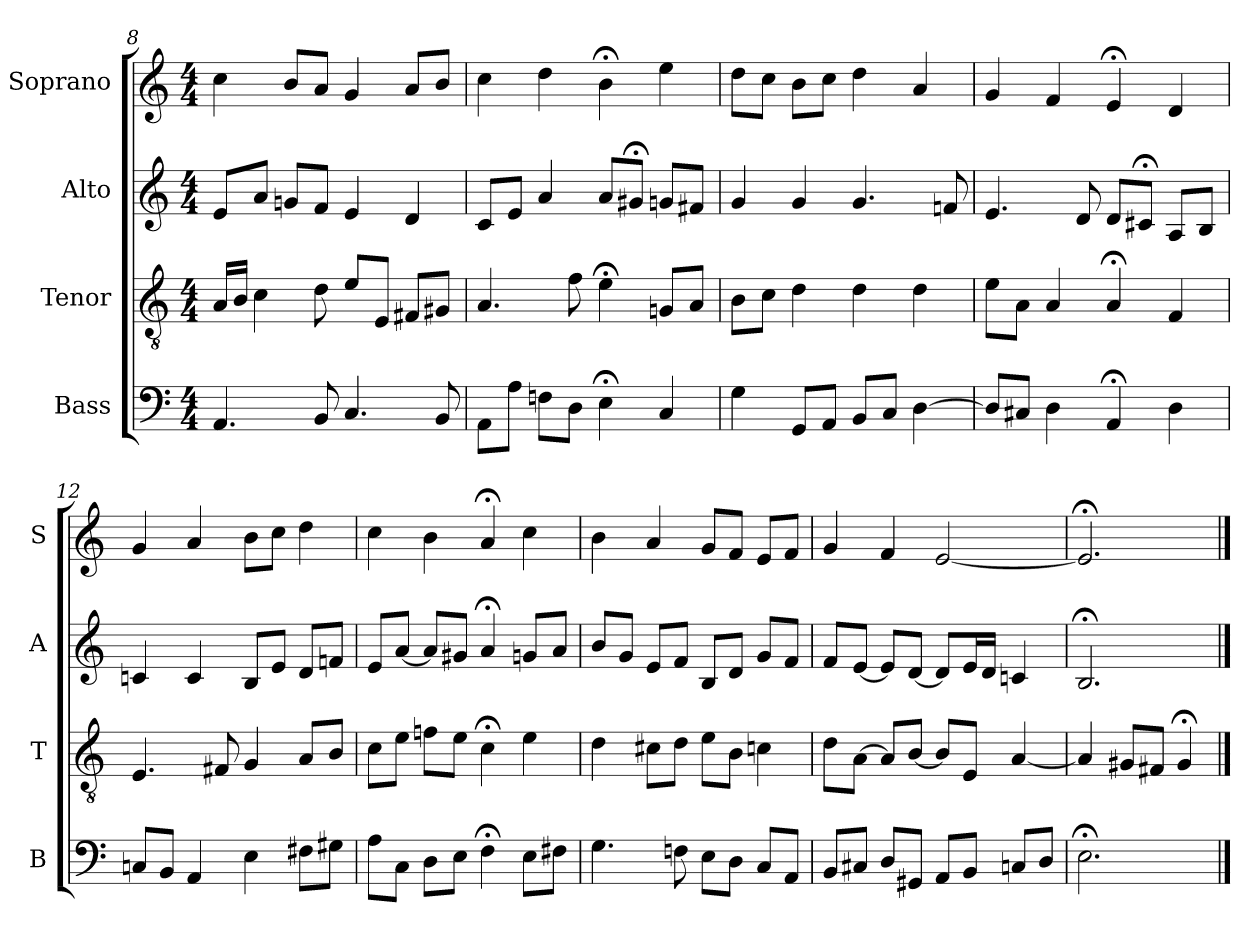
**kern	**kern	**kern	**kern
*part4	*part3	*part2	*part1
*staff4	*staff3	*staff2	*staff1
*I"Bass	*I"Tenor	*I"Alto	*I"Soprano
*I'B	*I'T	*I'A	*I'S
*clefF4	*clefGv2	*clefG2	*clefG2
*k[]	*k[]	*k[]	*k[]
*a:	*a:	*a:	*a:
*M4/4	*M4/4	*M4/4	*M4/4
=8	=8	=8	=8
4.AA	16ALL	8eL	4cc
.	16BJJ	.	.
.	4c	8aJ	.
.	.	8gnL	8bL
8BB	8d	8fJ	8aJ
4.C	8eL	4e	4g
.	8EJ	.	.
.	8F#XL	4d	8aL
8BB	8G#XJ	.	8bJ
=9	=9	=9	=9
8AAL	4.A	8cL	4cc
8AJ	.	8eJ	.
8FnL	.	4a	4dd
8DJ	8f	.	.
4E;<	4e;<	8aL	4b;<
.	.	8g#X;<J	.
4C	8GnL	8gnL	4ee
.	8AJ	8f#XJ	.
=10	=10	=10	=10
4G	8BL	4g	8ddL
.	8cJ	.	8ccJ
8GGL	4d	4g	8bL
8AAJ	.	.	8ccJ
8BBL	4d	4.g	4dd
8CJ	.	.	.
[4D	4d	.	4a
.	.	8fn	.
=11	=11	=11	=11
8DL]	8eL	4.e	4g
8C#XJ	8AJ	.	.
4D	4A	.	4f
.	.	8d	.
4AA;<	4A;<	8dL	4e;<
.	.	8c#X;<J	.
4D	4F	8AL	4d
.	.	8BJ	.
=12	=12	=12	=12
8CnL	4.E	4cn	4g
8BBJ	.	.	.
4AA	.	4c	4a
.	8F#X	.	.
4E	4G	8BL	8bL
.	.	8eJ	8ccJ
8F#XL	8AL	8dL	4dd
8G#XJ	8BJ	8fnJ	.
=13	=13	=13	=13
8AL	8cL	8eL	4cc
8CJ	8eJ	[8aJ	.
8DL	8fnL	8aL]	4b
8EJ	8eJ	8g#XJ	.
4F;<	4c;<	4a;<	4a;<
8EL	4e	8gnL	4cc
8F#XJ	.	8aJ	.
=14	=14	=14	=14
4.G	4d	8bL	4b
.	.	8gJ	.
.	8c#XL	8eL	4a
8Fn	8dJ	8fJ	.
8EL	8eL	8BL	8gL
8DJ	8BJ	8dJ	8fJ
8CL	4cn	8gL	8eL
8AAJ	.	8fJ	8fJ
=15	=15	=15	=15
8BBL	8dL	8fL	4g
8C#XJ	[8AJ	[8eJ	.
8DL	8AL]	8eL]	4f
8GG#XJ	[8BJ	[8dJ	.
8AAL	8BL]	8dL]	[2e
8BBJ	8EJ	16eL	.
.	.	16dJJ	.
8CnL	[4A	4cn	.
8DJ	.	.	.
=16	=16	=16	=16
2.E;<	4A]	2.B;<	2.e;<]
.	8G#XL	.	.
.	8F#XJ	.	.
.	4G#;<	.	.
==	==	==	==
*-	*-	*-	*-
